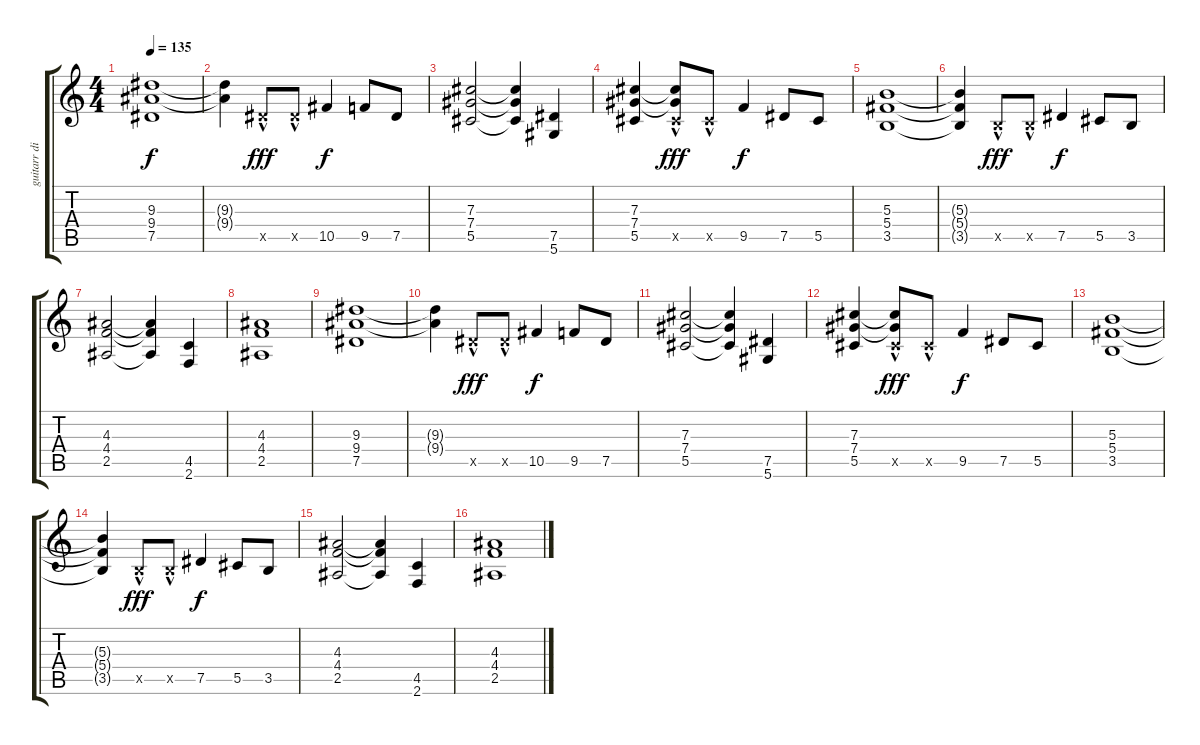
\track ("guitarr distorsion (1)" "guitarr di") {instrument overdrivenguitar}
\staff {score tabs}
\tuning (Eb4 Bb3 Gb3 Db3 Ab2 Eb2) {hide}
\ts (4 4)
\tempo 135
\clef g2
\ks c
(9.3 9.4 7.5).1{dy f} |
(9.3{t} 9.4{t}).4 7.5{hac x}.8{dy fff} 7.5{hac x}.8 10.5.4{dy f} 9.5.8 7.5.8 |
(7.3 7.4 5.5).2 (7.3{t} 7.4{t} 5.5{t}).4 (7.5 5.6).4 |
(7.3 7.4 5.5).4 (7.3{t} 7.4{t} 5.5{hac x}).8{dy fff} 5.5{hac x}.8 9.5.4{dy f} 7.5.8 5.5.8 |
(5.3 5.4 3.5).1 |
(5.3{t} 5.4{t} 3.5{t}).4 3.5{hac x}.8{dy fff} 3.5{hac x}.8 7.5.4{dy f} 5.5.8 3.5.8 |
(4.3 4.4 2.5).2 (4.3{t} 4.4{t} 2.5{t}).4 (4.5 2.6).4 |
(4.3 4.4 2.5).1 |
(9.3 9.4 7.5).1 |
(9.3{t} 9.4{t}).4 7.5{hac x}.8{dy fff} 7.5{hac x}.8 10.5.4{dy f} 9.5.8 7.5.8 |
(7.3 7.4 5.5).2 (7.3{t} 7.4{t} 5.5{t}).4 (7.5 5.6).4 |
(7.3 7.4 5.5).4 (7.3{t} 7.4{t} 5.5{hac x}).8{dy fff} 5.5{hac x}.8 9.5.4{dy f} 7.5.8 5.5.8 |
(5.3 5.4 3.5).1 |
(5.3{t} 5.4{t} 3.5{t}).4 3.5{hac x}.8{dy fff} 3.5{hac x}.8 7.5.4{dy f} 5.5.8 3.5.8 |
(4.3 4.4 2.5).2 (4.3{t} 4.4{t} 2.5{t}).4 (4.5 2.6).4 |
(4.3 4.4 2.5).1
